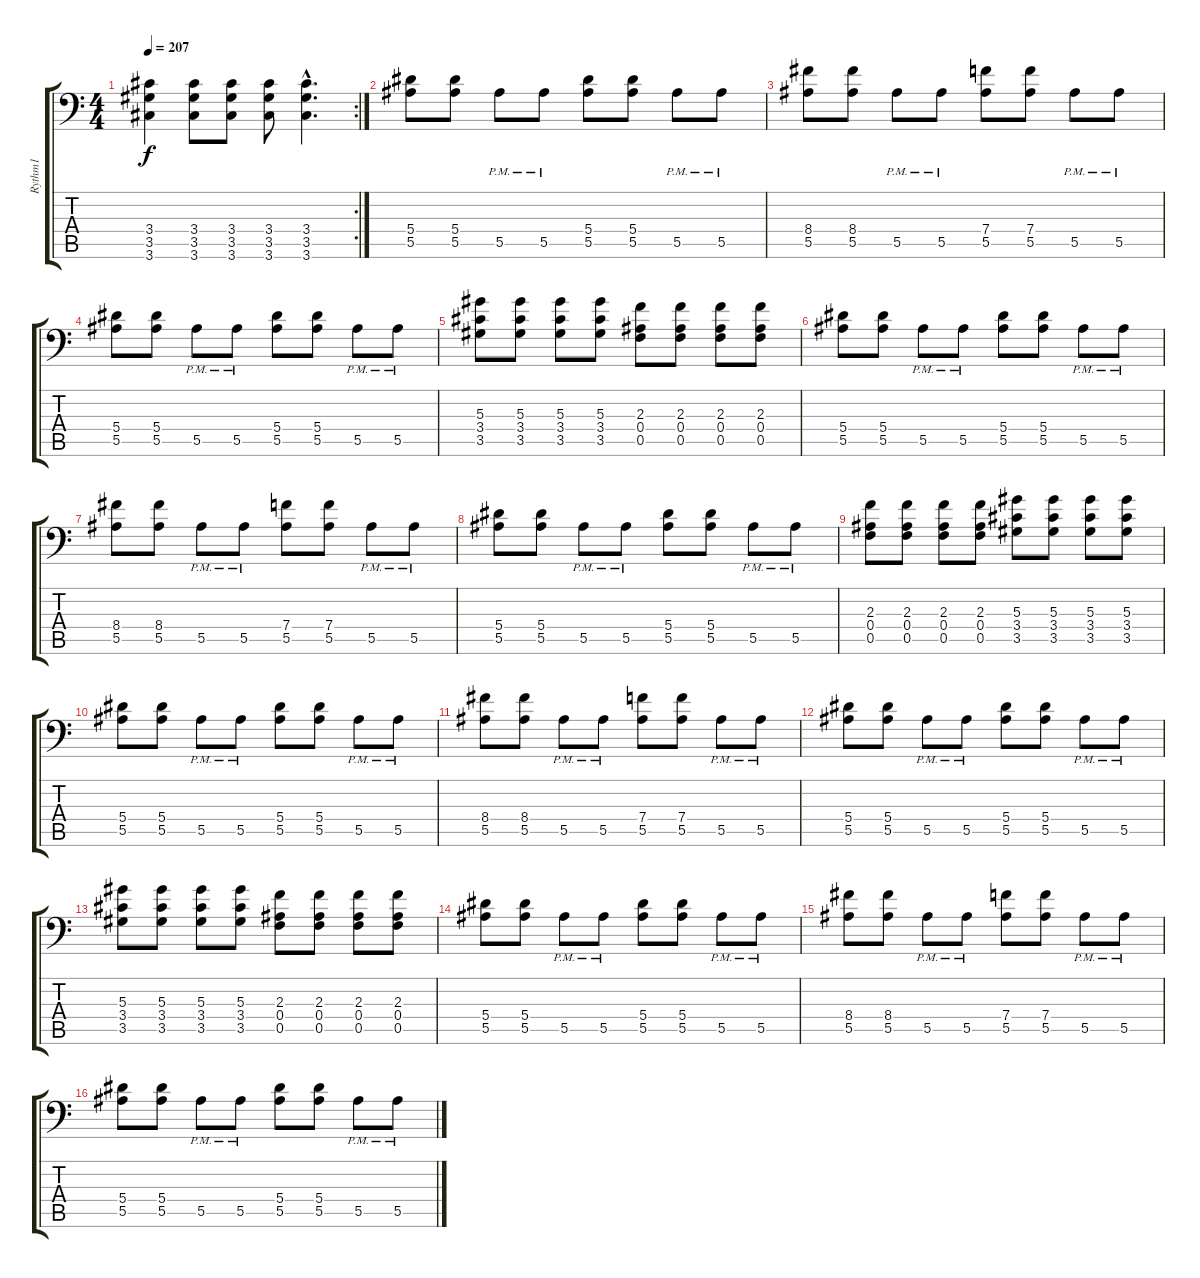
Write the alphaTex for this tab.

\track ("Rythm1" "Rythm1") {instrument distortionguitar}
\staff {score tabs}
\tuning (C4 G3 Eb3 Bb2 F2 Bb1) {hide}
\rc 2
\ts (4 4)
\tempo 207
\clef f4
\ks c
(3.4 3.5 3.6).4{dy f} (3.4 3.5 3.6).8 (3.4 3.5 3.6).8 (3.4 3.5 3.6).8 (3.4{hac} 3.5{hac} 3.6{hac}).4{d} |
(5.4 5.5).8 (5.4 5.5).8 5.5{pm}.8 5.5{pm}.8 (5.4 5.5).8 (5.4 5.5).8 5.5{pm}.8 5.5{pm}.8 |
(8.4 5.5).8 (8.4 5.5).8 5.5{pm}.8 5.5{pm}.8 (7.4 5.5).8 (7.4 5.5).8 5.5{pm}.8 5.5{pm}.8 |
(5.4 5.5).8 (5.4 5.5).8 5.5{pm}.8 5.5{pm}.8 (5.4 5.5).8 (5.4 5.5).8 5.5{pm}.8 5.5{pm}.8 |
(5.3 3.4 3.5).8 (5.3 3.4 3.5).8 (5.3 3.4 3.5).8 (5.3 3.4 3.5).8 (2.3 0.4 0.5).8 (2.3 0.4 0.5).8 (2.3 0.4 0.5).8 (2.3 0.4 0.5).8 |
(5.4 5.5).8 (5.4 5.5).8 5.5{pm}.8 5.5{pm}.8 (5.4 5.5).8 (5.4 5.5).8 5.5{pm}.8 5.5{pm}.8 |
(8.4 5.5).8 (8.4 5.5).8 5.5{pm}.8 5.5{pm}.8 (7.4 5.5).8 (7.4 5.5).8 5.5{pm}.8 5.5{pm}.8 |
(5.4 5.5).8 (5.4 5.5).8 5.5{pm}.8 5.5{pm}.8 (5.4 5.5).8 (5.4 5.5).8 5.5{pm}.8 5.5{pm}.8 |
(2.3 0.4 0.5).8 (2.3 0.4 0.5).8 (2.3 0.4 0.5).8 (2.3 0.4 0.5).8 (5.3 3.4 3.5).8 (5.3 3.4 3.5).8 (5.3 3.4 3.5).8 (5.3 3.4 3.5).8 |
(5.4 5.5).8 (5.4 5.5).8 5.5{pm}.8 5.5{pm}.8 (5.4 5.5).8 (5.4 5.5).8 5.5{pm}.8 5.5{pm}.8 |
(8.4 5.5).8 (8.4 5.5).8 5.5{pm}.8 5.5{pm}.8 (7.4 5.5).8 (7.4 5.5).8 5.5{pm}.8 5.5{pm}.8 |
(5.4 5.5).8 (5.4 5.5).8 5.5{pm}.8 5.5{pm}.8 (5.4 5.5).8 (5.4 5.5).8 5.5{pm}.8 5.5{pm}.8 |
(5.3 3.4 3.5).8 (5.3 3.4 3.5).8 (5.3 3.4 3.5).8 (5.3 3.4 3.5).8 (2.3 0.4 0.5).8 (2.3 0.4 0.5).8 (2.3 0.4 0.5).8 (2.3 0.4 0.5).8 |
(5.4 5.5).8 (5.4 5.5).8 5.5{pm}.8 5.5{pm}.8 (5.4 5.5).8 (5.4 5.5).8 5.5{pm}.8 5.5{pm}.8 |
(8.4 5.5).8 (8.4 5.5).8 5.5{pm}.8 5.5{pm}.8 (7.4 5.5).8 (7.4 5.5).8 5.5{pm}.8 5.5{pm}.8 |
(5.4 5.5).8 (5.4 5.5).8 5.5{pm}.8 5.5{pm}.8 (5.4 5.5).8 (5.4 5.5).8 5.5{pm}.8 5.5{pm}.8
